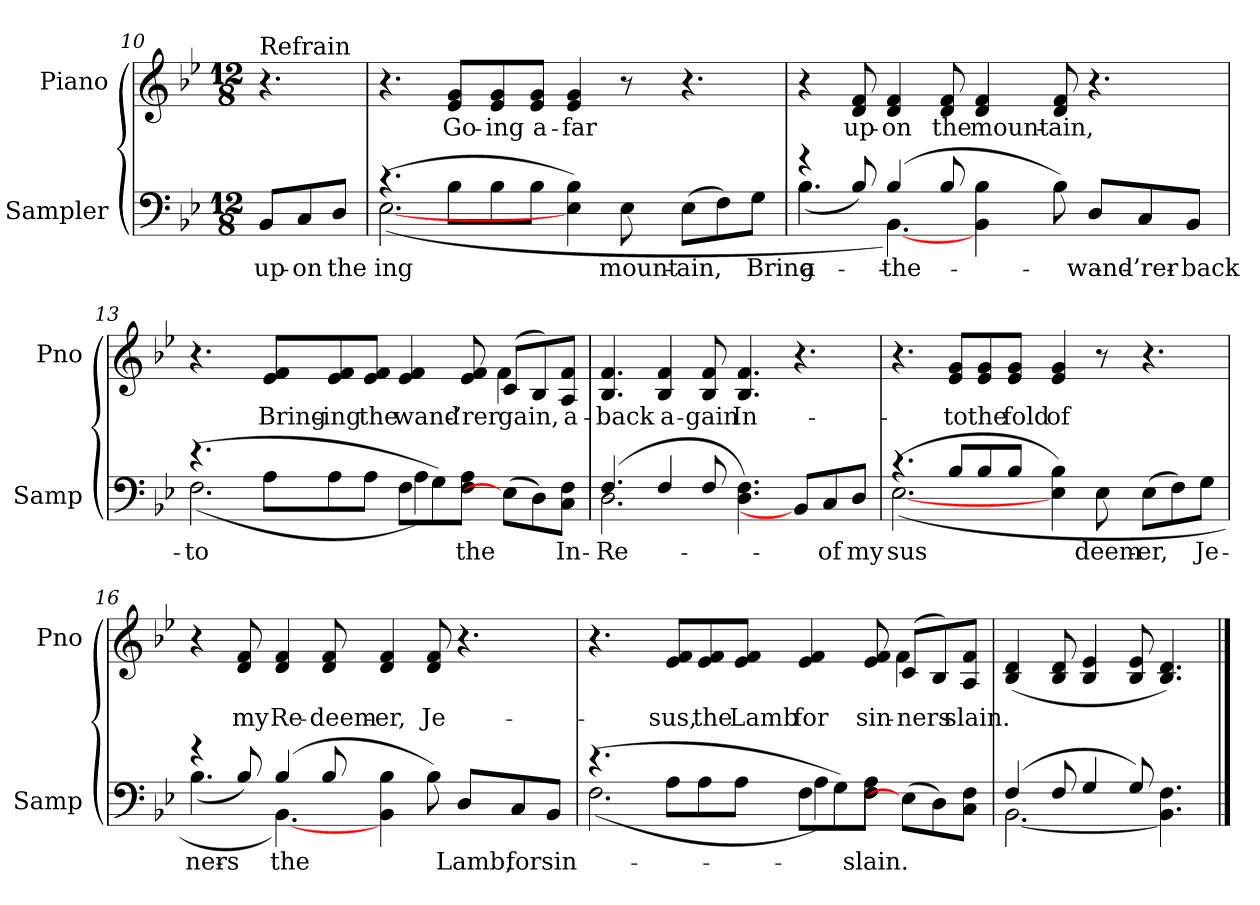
**kern	**text	**kern	**text
*part2	*part2	*part1	*part1
*staff2	*staff2	*staff1	*staff1
*I"Sampler	*	*I"Piano	*
*I'Samp	*	*I'Pno	*
*clefF4	*	*clefG2	*
*k[b-e-]	*	*k[b-e-]	*
*B-:	*	*B-:	*
*M12/8	*	*M12/8	*
=10	=10	=10	=10
!	!	!LO:TX:t=Refrain	!
8BB-/L	up-	4.r	.
8C/	-on	.	.
8D/J	the	.	.
=11	=11	=11	=11
*^	*	*	*
(4.r	([2.E-	-ing	4.r	.
8B-\L	.	.	8e-/ 8g/L	Go-
8B-\	.	.	8e-/ 8g/	-ing
8B-\J	.	.	8e-/ 8g/J	a-
4E- 4B-)	2.ryy	.	4e- 4g	-far
8E-	.	mount-	8r	.
(8E-\L	.	-ain,	4.r	.
8F\)	.	.	.	.
8G\J	.	Bring-	.	.
=12	=12	=12	=12	=12
4r	(4.B-	a-	4r	.
8B-)	.	.	8d 8f	up-
(4B-/	[4.BB-)	the	4d 4f	-on
8B-/	.	.	8d 8f	the
4BB- 4B-	2.ryy	.	4d 4f	mount-
8B-)	.	.	8d 8f	-ain,
8D/L	.	wand-	4.r	.
8C/	.	-’rer	.	.
8BB-/J	.	back	.	.
=13	=13	=13	=13	=13
*	*	*	*^	*
(4.r	(2.F	-to	4.r	8ryy	.
*	*	*	*v	*v	*
8A\L	.	.	8e-/ 8f/L	Bring-
8A\	.	.	8e-/ 8f/	-ing
8A\J	.	.	8e-/ 8f/J	the
8F\L	4A)	.	4e- 4f	wand-
8G\)	.	.	.	.
8F\ 8A\J	4F	the	8e- 8f	-’rer
*	*	*	*^	*
(8E-\L]	.	.	(8c/L	4f	-gain,
8D\)	4ryy	.	8B-/)	.	.
8C\ 8F\J	.	In-	8A/ 8f/J	8ryy	a-
*	*	*	*v	*v	*
=14	=14	=14	=14	=14
(4.F/	2.D	Re-	4.B- 4.f	back
4F/	.	.	4B- 4f	a-
8F/	.	.	8B- 8f	-gain
4.D 4.F)	2.ryy	.	4.B- 4.f	In-
8BB-/L]	.	.	4.r	.
8C/	.	of	.	.
8D/J	.	my	.	.
=15	=15	=15	=15	=15
(4.r	([2.E-	-sus	4.r	.
8B-/L	.	.	8e-/ 8g/L	-to
8B-/	.	.	8e-/ 8g/	the
8B-/J	.	.	8e-/ 8g/J	fold
4E- 4B-)	2.ryy	.	4e- 4g	of
8E-	.	-deem-	8r	.
(8E-\L	.	-er,	4.r	.
8F\)	.	.	.	.
8G\J	.	Je-	.	.
=16	=16	=16	=16	=16
4r	(4.B-	-ners	4r	.
8B-)	.	.	8d 8f	my
(4B-/	[4.BB-)	the	4d 4f	Re-
8B-/	.	.	8d 8f	-deem-
4BB- 4B-	2.ryy	.	4d 4f	-er,
8B-)	.	.	8d 8f	Je-
8D/L	.	Lamb,	4.r	.
8C/	.	for	.	.
8BB-/J	.	sin-	.	.
=17	=17	=17	=17	=17
*	*	*	*^	*
(4.r	(2.F	.	4.r	8ryy	.
*	*	*	*v	*v	*
8A\L	.	.	8e-/ 8f/L	-sus,
8A\	.	.	8e-/ 8f/	the
8A\J	.	.	8e-/ 8f/J	Lamb
8F\L	4A)	.	4e- 4f	for
8G\)	.	.	.	.
8F\ 8A\J	4F	slain.	8e- 8f	sin-
*	*	*	*^	*
(8E-\L]	.	.	(8c/L	4f	-ners
8D\)	4ryy	.	8B-/)	.	.
8C\ 8F\J	.	.	8A/ 8f/J	8ryy	slain.
*	*	*	*v	*v	*
=18	=18	=18	=18	=18
(4F/	[2.BB-	.	(4B- 4d	.
8F/	.	.	8B- 8d	.
4G/	.	.	4B- 4e-	.
8G/)	.	.	8B- 8e-	.
4.BB-] 4.F	4.ryy	.	4.B- 4.d)	.
*v	*v	*	*	*
==	==	==	==
*-	*-	*-	*-
